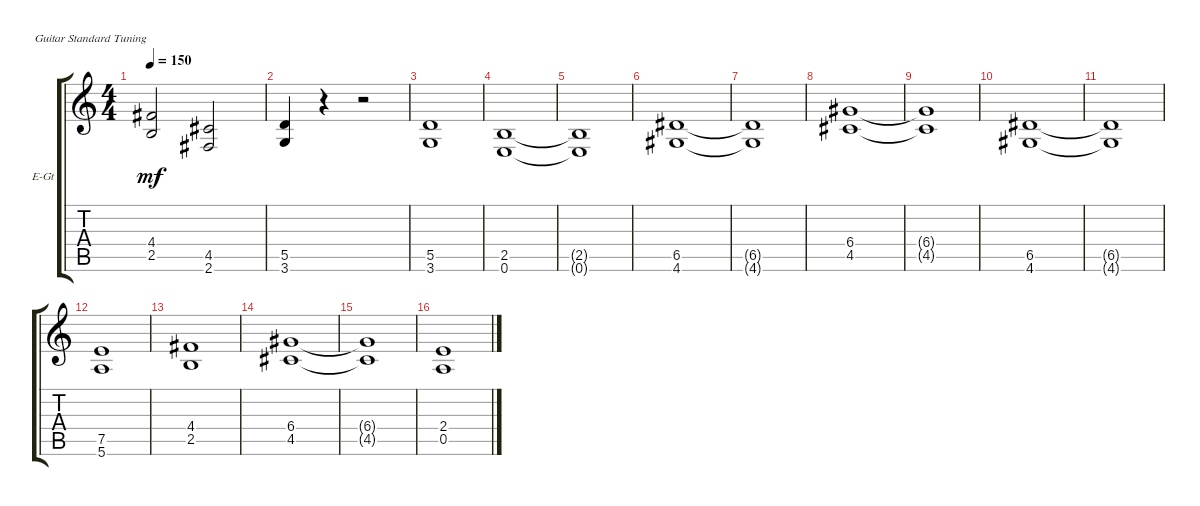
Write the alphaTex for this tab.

\defaultSystemsLayout 4
\bracketExtendMode groupsimilarinstruments
\firstSystemTrackNameOrientation horizontal
\otherSystemsTrackNameOrientation horizontal
\track ("Electric Guitar" "E-Gt") {instrument distortionguitar}
\staff {score tabs}
\tuning (E4 B3 G3 D3 A2 E2)
\ts (4 4)
\tempo 150
\clef g2
\ks c
(2.5 4.4).2{dy mf} (2.6 4.5).2 |
(3.6 5.5).4 r.4 r.2 |
(3.6 5.5).1 |
(0.6 2.5).1 |
(2.5{t} 0.6{t}).1 |
(4.6 6.5).1 |
(6.5{t} 4.6{t}).1 |
(4.5 6.4).1 |
(6.4{t} 4.5{t}).1 |
(4.6 6.5).1 |
(6.5{t} 4.6{t}).1 |
(5.6 7.5).1 |
(2.5 4.4).1 |
(4.5 6.4).1 |
(6.4{t} 4.5{t}).1 |
(0.5 2.4).1
